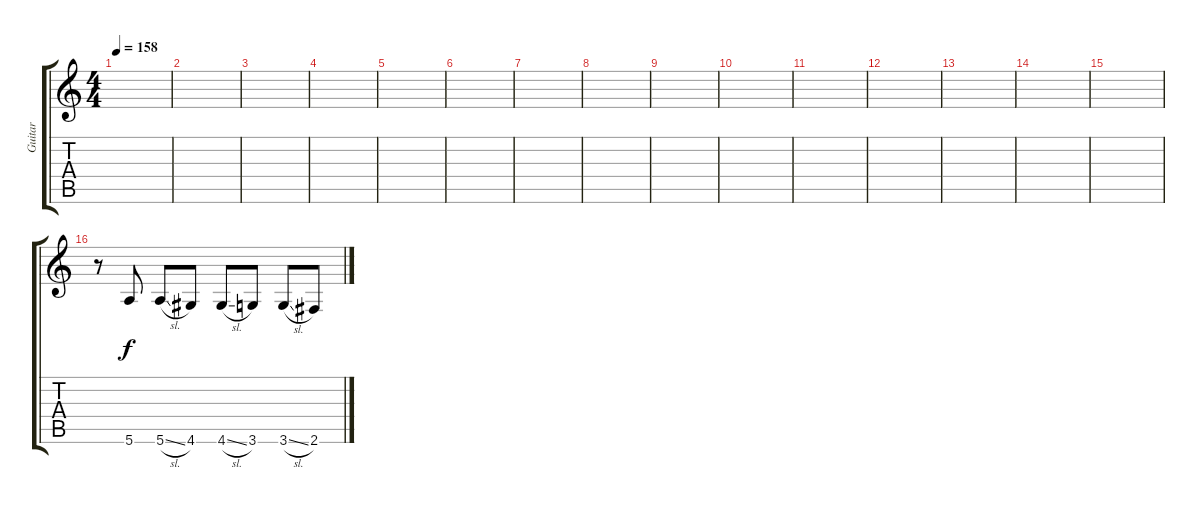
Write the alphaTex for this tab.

\track ("Guitar" "Guitar") {instrument distortionguitar}
\staff {score tabs}
\tuning (E4 B3 G3 D3 A2 E2) {hide}
\ts (4 4)
\tempo 158
\clef g2
\ks c
|
|
|
|
|
|
|
|
|
|
|
|
|
|
|
r.8 5.6.8 5.6{sl}.8 4.6.8 4.6{sl}.8 3.6.8 3.6{sl}.8 2.6.8
